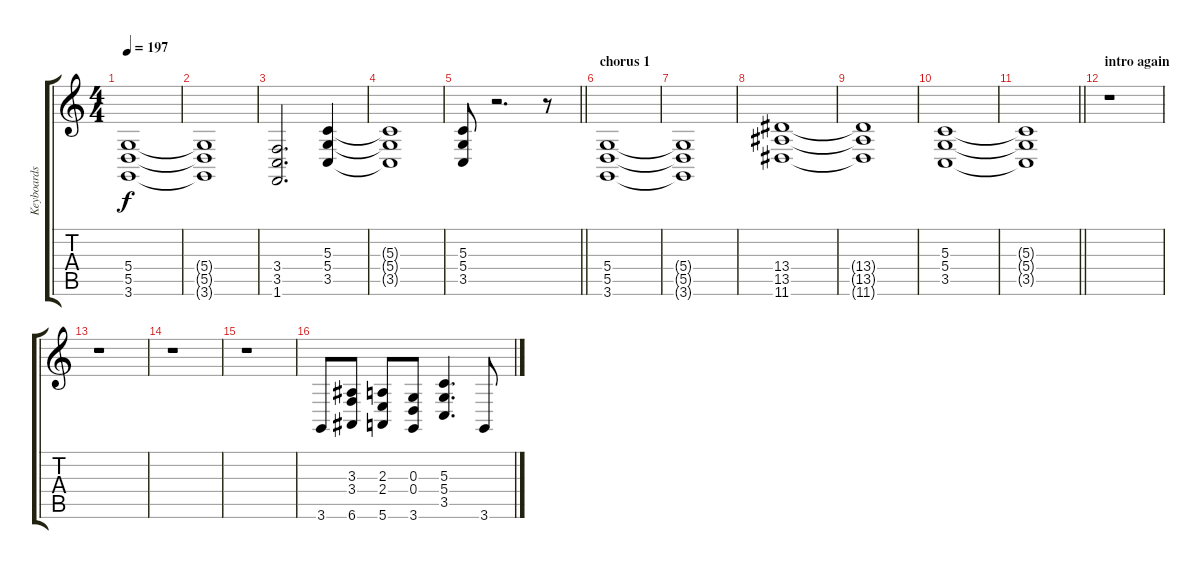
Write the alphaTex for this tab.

\track ("Keyboards and Synths (Lord)" "Keyboards ") {instrument drawbarorgan}
\staff {score tabs}
\tuning (E4 B3 G3 D3 A2 E2) {hide}
\ts (4 4)
\tempo 197
\clef g2
\ks c
(5.4 5.5 3.6).1{dy f} |
(5.4{t} 5.5{t} 3.6{t}).1 |
(3.4 3.5 1.6).2{d} (5.3 5.4 3.5).4 |
(5.3{t} 5.4{t} 3.5{t}).1 |
\barLineRight lightlight
(5.3 5.4 3.5).8 r.2{d} r.8 |
\section ("" "chorus 1")
(5.4 5.5 3.6).1 |
(5.4{t} 5.5{t} 3.6{t}).1 |
(13.4 13.5 11.6).1 |
(13.4{t} 13.5{t} 11.6{t}).1 |
(5.3 5.4 3.5).1 |
\barLineRight lightlight
(5.3{t} 5.4{t} 3.5{t}).1 |
\section ("" "intro again")
r.1 |
r.1 |
r.1 |
r.1 |
3.6.8 (3.3 3.4 6.6).8 (2.3 2.4 5.6).8 (0.3 0.4 3.6).8 (5.3 5.4 3.5).4{d} 3.6.8
